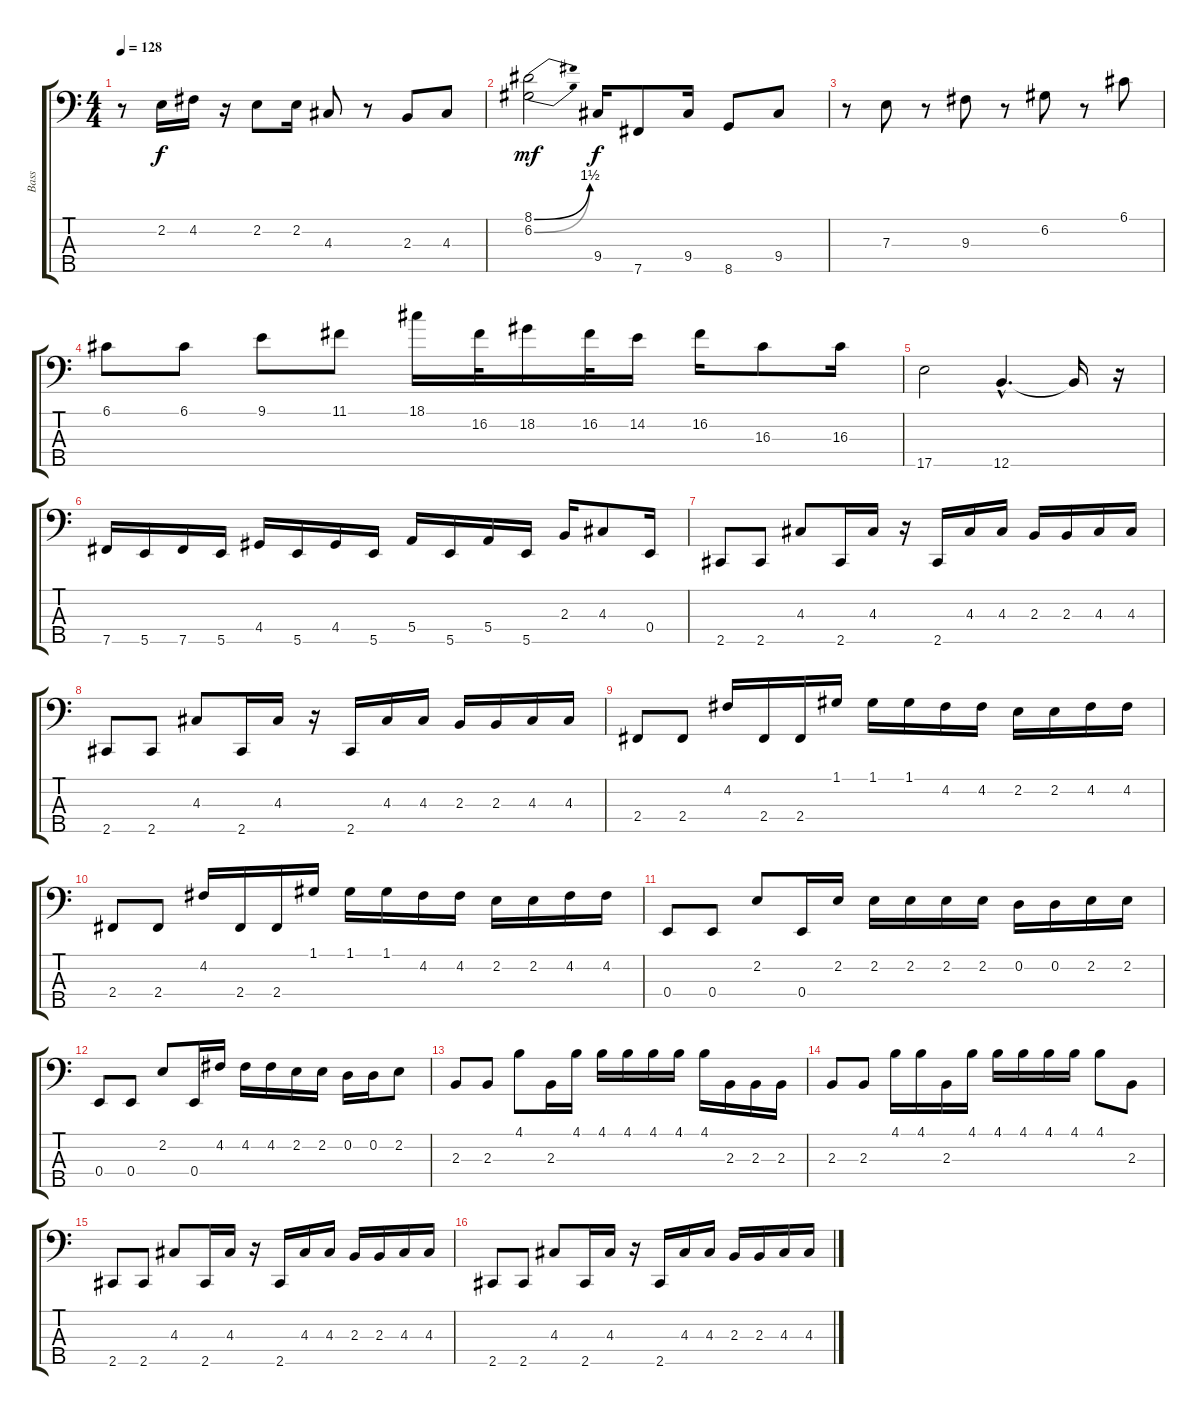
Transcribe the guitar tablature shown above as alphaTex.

\track ("Bass" "Bass") {instrument electricbassfinger}
\staff {score tabs}
\tuning (G2 D2 A1 E1 B0) {hide}
\ts (4 4)
\tempo 128
\clef f4
\ks c
r.8{dy f} 2.2.16 4.2.16 r.16 2.2.8 2.2.16 4.3.8 r.8 2.3.8 4.3.8 |
(8.1{be (bend 0 0 60 6)} 6.2{be (bend 0 0 60 6)}).2{dy mf} 9.4.16{dy f} 7.5.8 9.4.16 8.5.8 9.4.8 |
r.8 7.3.8 r.8 9.3.8 r.8 6.2.8 r.8 6.1.8 |
6.1.8 6.1.8 9.1.8 11.1.8 18.1.16 16.2.32 18.2.16 16.2.32 14.2.16 16.2.16 16.3.8 16.3.16 |
17.5.2 12.5{hac}.4{d} 12.5{t}.16 r.16 |
7.5.16 5.5.16 7.5.16 5.5.16 4.4.16 5.5.16 4.4.16 5.5.16 5.4.16 5.5.16 5.4.16 5.5.16 2.3.16 4.3.8 0.4.16 |
2.5.8 2.5.8 4.3.8 2.5.16 4.3.16 r.16 2.5.16 4.3.16 4.3.16 2.3.16 2.3.16 4.3.16 4.3.16 |
2.5.8 2.5.8 4.3.8 2.5.16 4.3.16 r.16 2.5.16 4.3.16 4.3.16 2.3.16 2.3.16 4.3.16 4.3.16 |
2.4.8 2.4.8 4.2.16 2.4.16 2.4.16 1.1.16 1.1.16 1.1.16 4.2.16 4.2.16 2.2.16 2.2.16 4.2.16 4.2.16 |
2.4.8 2.4.8 4.2.16 2.4.16 2.4.16 1.1.16 1.1.16 1.1.16 4.2.16 4.2.16 2.2.16 2.2.16 4.2.16 4.2.16 |
0.4.8 0.4.8 2.2.8 0.4.16 2.2.16 2.2.16 2.2.16 2.2.16 2.2.16 0.2.16 0.2.16 2.2.16 2.2.16 |
0.4.8 0.4.8 2.2.8 0.4.16 4.2.16 4.2.16 4.2.16 2.2.16 2.2.16 0.2.16 0.2.16 2.2.8 |
2.3.8 2.3.8 4.1.8 2.3.16 4.1.16 4.1.16 4.1.16 4.1.16 4.1.16 4.1.16 2.3.16 2.3.16 2.3.16 |
2.3.8 2.3.8 4.1.16 4.1.16 2.3.16 4.1.16 4.1.16 4.1.16 4.1.16 4.1.16 4.1.8 2.3.8 |
2.5.8 2.5.8 4.3.8 2.5.16 4.3.16 r.16 2.5.16 4.3.16 4.3.16 2.3.16 2.3.16 4.3.16 4.3.16 |
2.5.8 2.5.8 4.3.8 2.5.16 4.3.16 r.16 2.5.16 4.3.16 4.3.16 2.3.16 2.3.16 4.3.16 4.3.16
